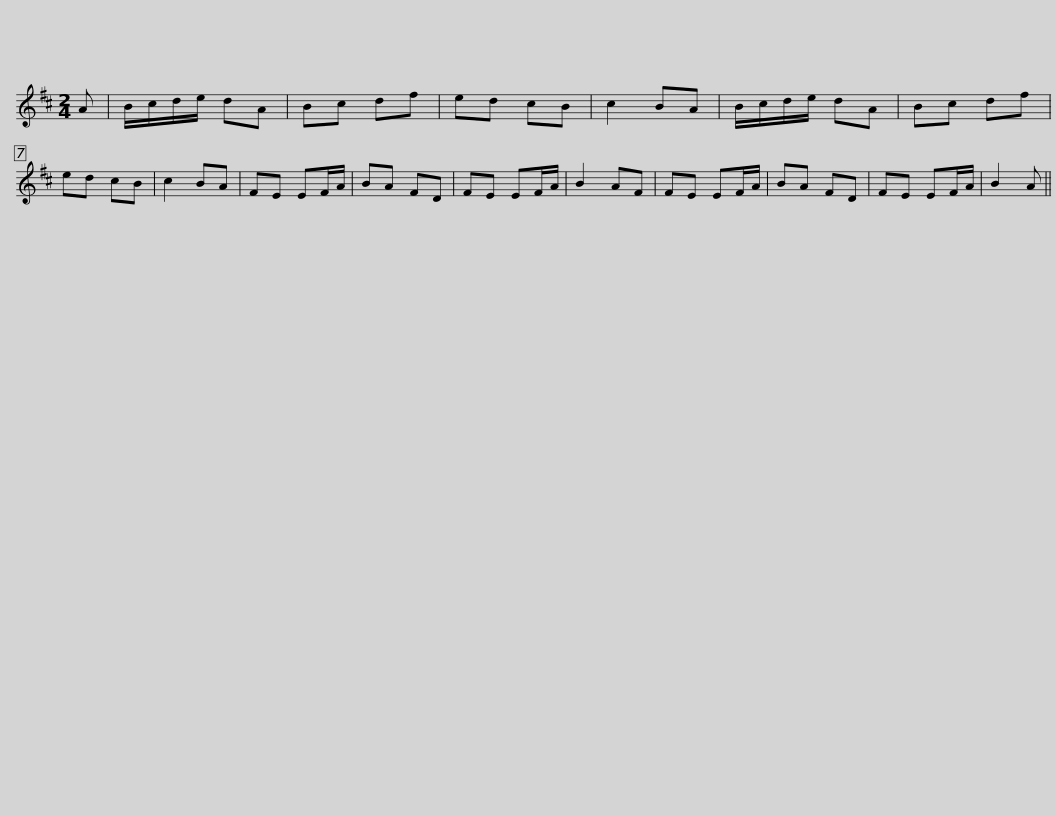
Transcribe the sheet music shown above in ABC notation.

X:1
L:1/8
M:2/4
I:linebreak $
K:Bmin
V:1 treble
V:1
 A | B/c/d/e/ dA | Bc df | ed cB | c2 BA | %5
 B/c/d/e/ dA | Bc df | ed cB | c2 BA | FE EF/A/ |$ %10
 BA FD | FE EF/A/ | B2 AF | FE EF/A/ | BA FD | %15
 FE EF/A/ | B2 A || %17
